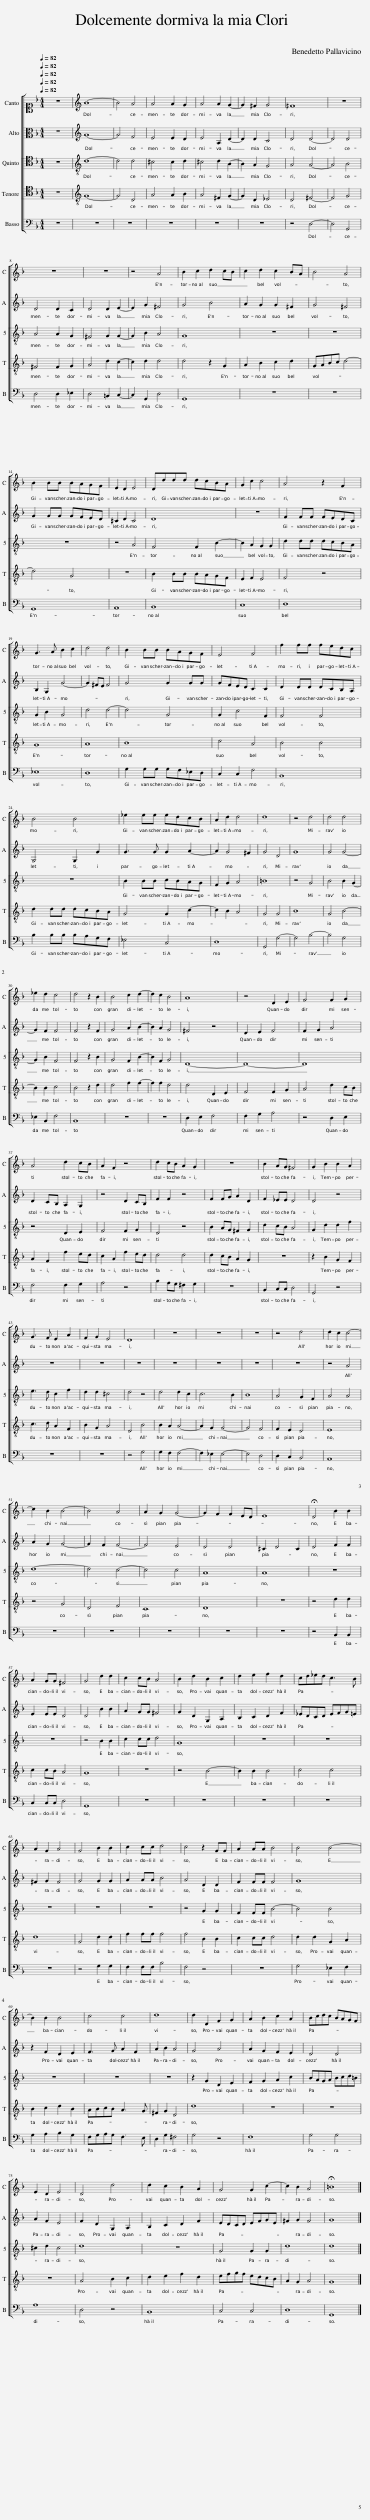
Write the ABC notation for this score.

X:1
%%score [ 1 2 [ 3 4 ] 5 ]
L:1/8
Q:1/4=82
M:4/4
I:linebreak $
K:F
V:1 alto1
V:2 alto
V:3 tenor
V:4 tenor
V:5 bass
V:1
 z8 | B8- | B4 A4 | A4 A2 G2 | A4 A2 G2- | %5
 G2 ^F2 G4 | ^F8 | z8 |$ z8 | z8 | %10
 z4 A4 | B2 c2 d2 cB | c2 d2 c2 BA | B4 A4 |$ B2 BB BAGF | %15
 E2 D2 E4 | Dddd dcBA | G2 c2 c4 | A4 z2 F2 |$ G3 A B2 c2 | %20
 d4 d4 | B2 BB BAGF | E4 F4 | f2 ff fedc |$ B4 B4 | %25
 _e2 ee edcB | A2 d2 d4 | d8 | z4 d4 | d4 d4 |$ %30
 _e2 d2 c4 | d4 z2 B2 | B4 c2 d2- | d2 c2 B4 | A8 | %35
 z4 D2 E2 | F4 F2 G2 |$ A4 d2 cB | A2 F2 z4 | d2 cB A2 G2 | %40
 z8 | B2 AG ^F4 | G2 B2 B2 A2 |$ G3 F E2 A2 | F2 G2 E4 | %45
 D8 | z8 | z8 | z8 | z4 d4 | %50
 d2 c2 c4- |$ c2 B2 B4- | B4 A4 | A2 G2 G4- | G2 F2 F2 ED | %55
 E8 | !fermata!D4 B2 B2 |$ A2 GG ^F4 | G4 d2 d2 | c2 cB A4 | %60
 B2 d2 B2 c2 | d2 e2 f2 d2 | cd_ed c3 B |$ A2 G2 A4 | G4 B2 B2 | %65
 c2 cc d4 | c4 z2 GG | A2 AA B4 | B4 B4- |$ B2 B2 B4 | %70
 c4 c4 | d8 | d2 D2 F2 G2 | A2 B2 c2 A2 | Bcdc BAGF |$ %75
 E2 D2 E4 | D4 d4 | d2 c2 B2 A2 | G4 G2 c2- | c2 B2 A4 | %80
 !fermata!=B8 |] %81
V:2
 z8 | G8- | G4 F4 | E4 E2 D2 | E4 A,2 D2- | %5
 D2 D2 C4 | D4 D4- | D4 D4 |$ D4 D2 C2 | D4 D2 E2- | %10
 E2 G2 ^F4 | G4 B4 | A2 G2 G2 ^F2 | G4 ^F4 |$ G2 GG GFED | %15
 ^C2 D2 C4 | D8 | z8 | F2 FF FEDC |$ B,2 G,2 G4- | %20
 G2 ^FE F4 | G4 G2 GG | GFED C2 C2 | D2 DD DCB,A, |$ G,4 G,2 G2 | %25
 G3 G G2 A2- | A2 G4 ^F2 | G4 D4 | G8 | G4 G4- |$ %30
 G2 F2 F4 | F4 z2 F2 | G4 A2 B2- | B2 A2 G4 | ^F4 z4 | %35
 D2 E2 F4 | F2 G2 A4 |$ D2 CB, A,2 G,2 | z4 D2 CB, | F2 F2 z4 | %40
 F2 FG A2 D2 | F2 _EE D4 | D4 z4 |$ z8 | z8 | %45
 z8 | z8 | z8 | z8 | z8 | %50
 z4 A4 |$ A2 G2 G4- | G2 F2 F4- | F4 E4 | D4 D4 | %55
 ^C2 D4 C2 | D4 F2 F2 |$ E2 EE D4 | D4 B2 B2 | A2 GG ^F4 | %60
 G2 D2 G,2 A,2 | B,2 C2 D2 F2 | _EDCD EFG=E |$ ^F2 G2 F4 | G4 G2 G2 | %65
 A2 AA B4 | A4 D2 D2 | F2 FF F4 | G8 |$ z2 F2 D2 E2 | %70
 F3 G A2 F2 | A2 B2 A4 | G4 A4 | A2 G2 F2 E2 | D4 D4 |$ %75
 A2 F2 E4 | F2 D2 G,2 A,2 | B,2 C2 D2 F2 | EDCD EFGE | ^F2 G2 F4 | %80
 G8 |] %81
V:3
 z8 | D8- | D4 D4 | ^C4 C2 D2 | ^C4 D2 B,2- | %5
 B,2 A,2 G,4 | A,4 A,4- | A,4 B,4 |$ A,4 A,2 G,2 | ^F,4 G,2 G,2- | %10
 G,2 B,2 A,4 | G,8 | z8 | z8 |$ z8 | %15
 z4 A,4 | F,4 F,2 B,2- | B,2 A,2 G,2 G,2 | D2 DD DCB,A, |$ G,2 B,2 G,4 | %20
 D4 D4- | D4 G,4 | G,2 C4 F,2 | F,4 F,4 |$ z8 | %25
 B,2 B,B, CB,A,G, | F,2 G,2 A,4 | =B,8 | z4 G,4 | B,4 B,2 G,2- |$ %30
 G,2 B,2 F,4 | F,4 z2 B,2 | G,4 F,2 B,2- | B,2 F,2 G,4 | D,8- | %35
 D,8- | D,8 |$ z4 D,2 E,2 | F,4 F,2 G,2 | D,4 z4 | %40
 B,2 A,G, ^F,2 G,2 | D2 CB, A,4 | G,2 D2 D2 F2 |$ E3 D C2 F2 | D2 D2 ^C4 | %45
 D4 z4 | D4 D2 C2 | C6 B,2 | B,8 | A,4 G,2 F,2 | %50
 A,4 A,4 |$ D8- | D4 C4- | C4 C4 | A,8 | %55
 A,8 | z8 |$ z8 | z4 B,2 B,2 | C2 CC D4 | %60
 G,8 | z8 | z8 |$ z8 | z8 | %65
 z8 | z4 G,2 G,2 | F,2 F,F, B,4- | B,4 B,4 |$ z8 | %70
 z8 | z8 | z2 G,2 D,2 E,2 | F,2 G,2 A,2 C2 | B,A,G,A, B,CD=B, |$ %75
 ^C2 D2 C4 | D8 | z8 | G,4 G,2 G,2 | D8 | %80
 D8 |] %81
V:4
 z8 | G,8- | G,4 D,4 | A,4 A,2 B,2 | A,4 ^F,2 G,2- | %5
 G,2 D,2 _E,4 | D,4 ^F,4- | F,4 G,4 |$ ^F,4 F,2 G,2 | A,4 D2 C2- | %10
 C2 D2 D4 | D4 z2 G,2 | A,2 B,2 C2 D2 | G,A,B,C D4- |$ D4 G,4 | %15
 z8 | B,2 B,B, B,A,G,F, | E,2 F,2 E,4 | F,4 z4 |$ G,8 | %20
 A,8 | B,8 | C4 A,4 | B,4 B,4 |$ D2 DD DCB,A, | %25
 G,4 G,2 C2- | C2 B,2 A,4 | G,4 G,4 | B,8 | G,4 B,4- |$ %30
 B,2 B,2 C4 | B,4 z2 D2 | D4 F2 F2- | F2 F2 D4 | D4 D,2 E,2 | %35
 F,4 F,2 G,2 | A,4 D2 CB, |$ A,2 F,2 F2 ED | C2 A,2 F2 ED | D4 D4 | %40
 D2 CB, A,2 G,2 | z8 | z2 B,2 G,2 F,2 |$ C3 D A,2 F,2 | B,2 G,2 A,4 | %45
 D,4 B,4 | B,2 A,2 A,4- | A,2 G,2 G,4- | G,4 F,4 | F,2 E,2 D,4 | %50
 E,8 |$ z4 G,4 | D,4 F,4 | C,8 | D,8 | %55
 z8 | z4 D2 D2 |$ C2 CB, A,4 | G,8 | z8 | %60
 z4 B,4- | B,2 B,2 B,4 | C4 C4 |$ D8 | G,4 D2 D2 | %65
 F2 FF F4 | F4 B,2 B,2 | C2 CC D4 | D2 D2 G,2 A,2 |$ B,2 C2 D2 B,2 | %70
 A,B,CB, A,3 G, | ^F,2 G,2 D,4 | D8 | z8 | z8 |$ %75
 z8 | A,4 B,2 C2 | D2 E2 F2 D2 | EFGF EDCB, | A,2 G,2 A,4 | %80
 G,8 |] %81
V:5
 z8 | z8 | z8 | z8 | z8 | %5
 z8 | z4 D,4- | D,4 G,,4 |$ D,4 D,2 _E,2 | D,4 =B,,2 C,2- | %10
 C,2 G,,2 D,4 | G,,8 | z8 | z8 |$ G,,8 | %15
 A,,8 | B,,8 | C,8 | D,8 |$ _E,8 | %20
 D,8 | G,2 G,G, G,F,_E,D, | C,2 C,2 F,4 | B,,8 |$ B,2 B,B, B,A,G,F, | %25
 _E,4 C,4 | D,8 | G,,4 G,4- | G,4 B,4- | B,4 G,4 |$ %30
 _E,2 B,,2 F,4 | B,,8 | z8 | z8 | D,2 E,2 F,4 | %35
 F,2 G,2 A,4 | z4 D,2 E,2 |$ F,4 F,2 G,2 | A,4 z4 | B,2 A,G, ^F,2 G,2 | %40
 z8 | B,,2 C,C, D,4 | G,,4 z4 |$ z8 | z8 | %45
 z4 G,4 | G,2 F,2 F,4- | F,2 _E,2 E,4- | E,4 D,4 | D,2 C,2 B,,4 | %50
 A,,8 |$ z8 | z8 | z8 | z8 | %55
 z8 | z4 B,,2 B,,2 |$ C,2 C,C, D,4 | G,,8 | z8 | %60
 z8 | z8 | z8 |$ z8 | z4 G,2 G,2 | %65
 F,2 F,F, B,4 | F,4 z4 | z8 | G,4 _E,2 F,2 |$ G,2 A,2 B,2 G,2 | %70
 F,G,A,G, F,3 E, | D,2 G,2 ^F,4 | G,4 z4 | F,8 | G,4 G,4 |$ %75
 A,8 | D,4 z4 | B,,8 | C,4 C,4 | D,8 | %80
 G,,8 |] %81
